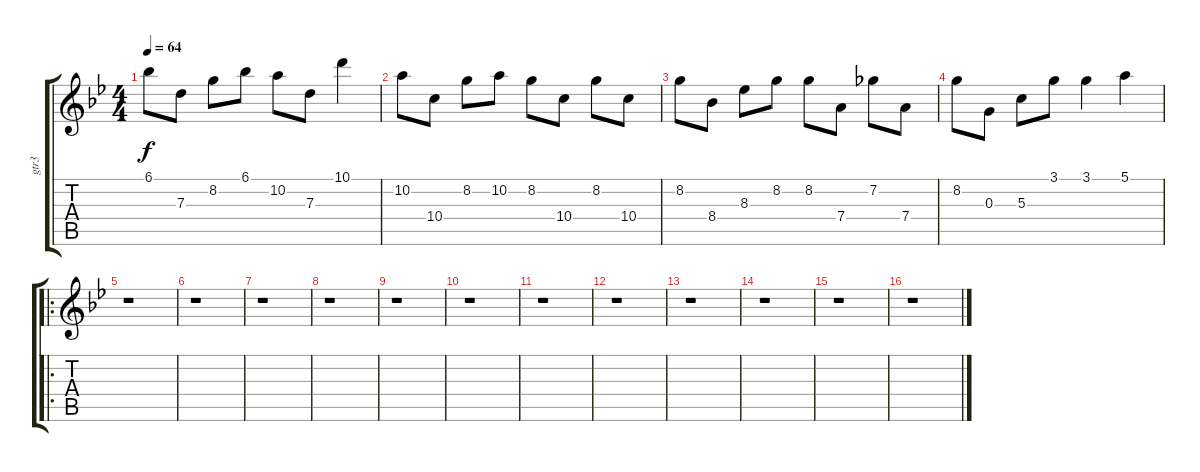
\track ("gtr3" "gtr3") {instrument acousticguitarsteel}
\staff {score tabs}
\tuning (E4 B3 G3 D3 A2 E2) {hide}
\ts (4 4)
\tempo 64
\clef g2
\ks gminor
6.1.8{dy f instrument acousticguitarsteel} 7.3.8 8.2.8 6.1.8 10.2.8 7.3.8 10.1.4 |
10.2.8 10.4.8 8.2.8 10.2.8 8.2.8 10.4.8 8.2.8 10.4.8 |
8.2.8 8.4.8 8.3.8 8.2.8 8.2.8 7.4.8 7.2.8 7.4.8 |
8.2.8 0.3.8 5.3.8 3.1.8 3.1.4 5.1.4 |
\ro
r.1 |
r.1 |
r.1 |
r.1 |
r.1 |
r.1 |
r.1 |
r.1 |
r.1 |
r.1 |
r.1 |
r.1
